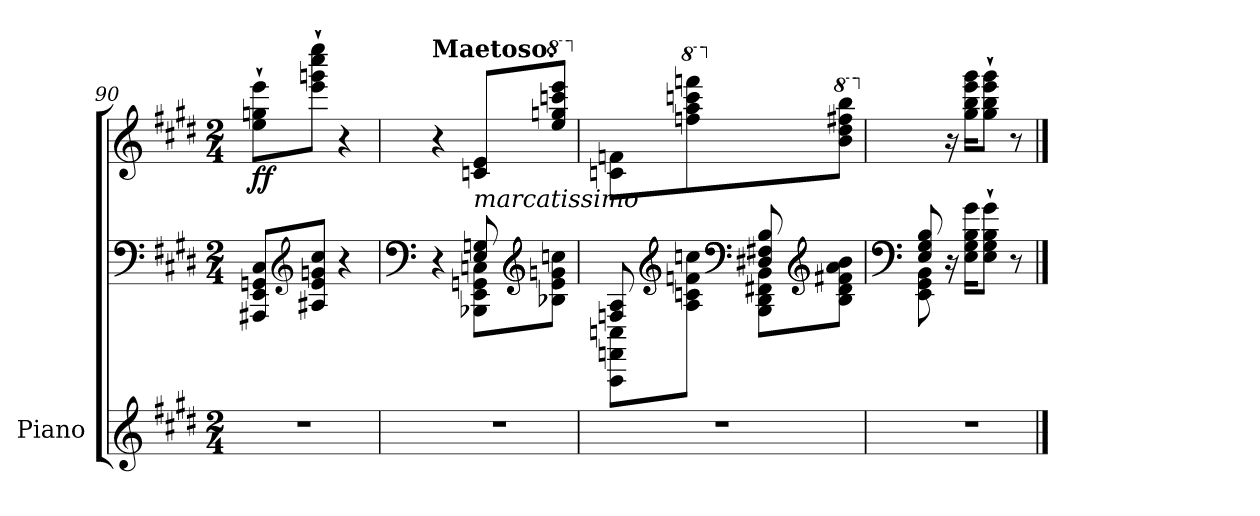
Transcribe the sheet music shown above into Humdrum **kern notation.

**kern	**kern	**kern	**dynam
*part1	*part1	*part1	*part1
*staff3	*staff2	*staff1	*staff1/2/3
*I"Piano	*	*	*
*I'Pno.	*	*	*
!!LO:LB:g=z
*clefG2	*clefF4	*clefG2	*
*k[f#c#g#d#]	*k[f#c#g#d#]	*k[f#c#g#d#]	*
*M2/4	*M2/4	*M2/4	*
=90	=90	=90	=90
!	!	!	!LO:DY:b
2r	8AAA#X/ 8EE/ 8GGn/ 8C#/L	8ee\` 8ggn\` 8eee\`L	ff
*	*clefG2	*	*
.	8A#X/ 8e/ 8gn/ 8cc#/J	8eee\` 8gggn\` 8cccc#\` 8eeee\`J	.
.	4r	4r	.
=91	=91	=91	=91
*	*clefF4	*	*
*	*^	*	*
!	!	!	!LO:TX:a:B:t=Maetoso.	!
2r	4r	4ryy	4r	.
!	!	!	!LO:TX:b:i:t=marcatissimo	!
.	8BBB-X\ 8EE\ 8GGn\ 8Cn\L	8E/ 8Gn/	8cn/ 8e/L	.
*	*clefG2	*	*	*
*	*	*	*8va	*
.	8B-X\ 8e\ 8gn\ 8ccn\J	8ryy	8eee\ 8gggn\ 8ccccn\ 8eeee\J	.
=92	=92	=92	=92	=92
*	*	*^	*	*
*	*	*	*	*X8va	*
2r	4ryy	8AAA\ 8FFn\ 8Cn\L	8Fn/ 8A/	8cn/ 8fn/L	.
*	*clefG2	*	*	*	*
*	*	*	*	*8va	*
.	.	8A\ 8cn\ 8fn\ 8ccn\J	4.ryy	8fffn\ 8aaa\ 8ccccn\ 8ffffn\J	.
*	*clefF4	*	*	*	*
*	*	*	*	*X8va	*
.	8D#X/ 8F#X/ 8B/L	8BBB\ 8DD#\ 8FF#X\ 8BB\L	.	8ryy	.
*	*clefG2	*	*	*	*
*	*	*	*	*8va	*
.	8ryy	8B\ 8d#\ 8f#X\ 8a\ 8b\J	.	8bb\ 8ddd#\ 8fff#X\ 8bbb\J	.
*	*v	*v	*v	*	*
=93	=93	=93	=93
*	*clefF4	*	*
*	*^	*	*
*	*	*	*X8va	*
2r	8E/ 8G#/ 8B/	8EE\ 8GG#\ 8BB\	8ryy	.
.	4.ryy	16r	16r	.
.	.	16E\ 16G#\ 16B\ 16g#\KL	16gg#\ 16bb\ 16eee\ 16ggg#\KL	.
.	.	8E\` 8G#\` 8B\` 8g#\`J	8gg#\` 8bb\` 8eee\` 8ggg#\`J	.
.	.	8r	8r	.
*	*v	*v	*	*
==	==	==	==
*-	*-	*-	*-
